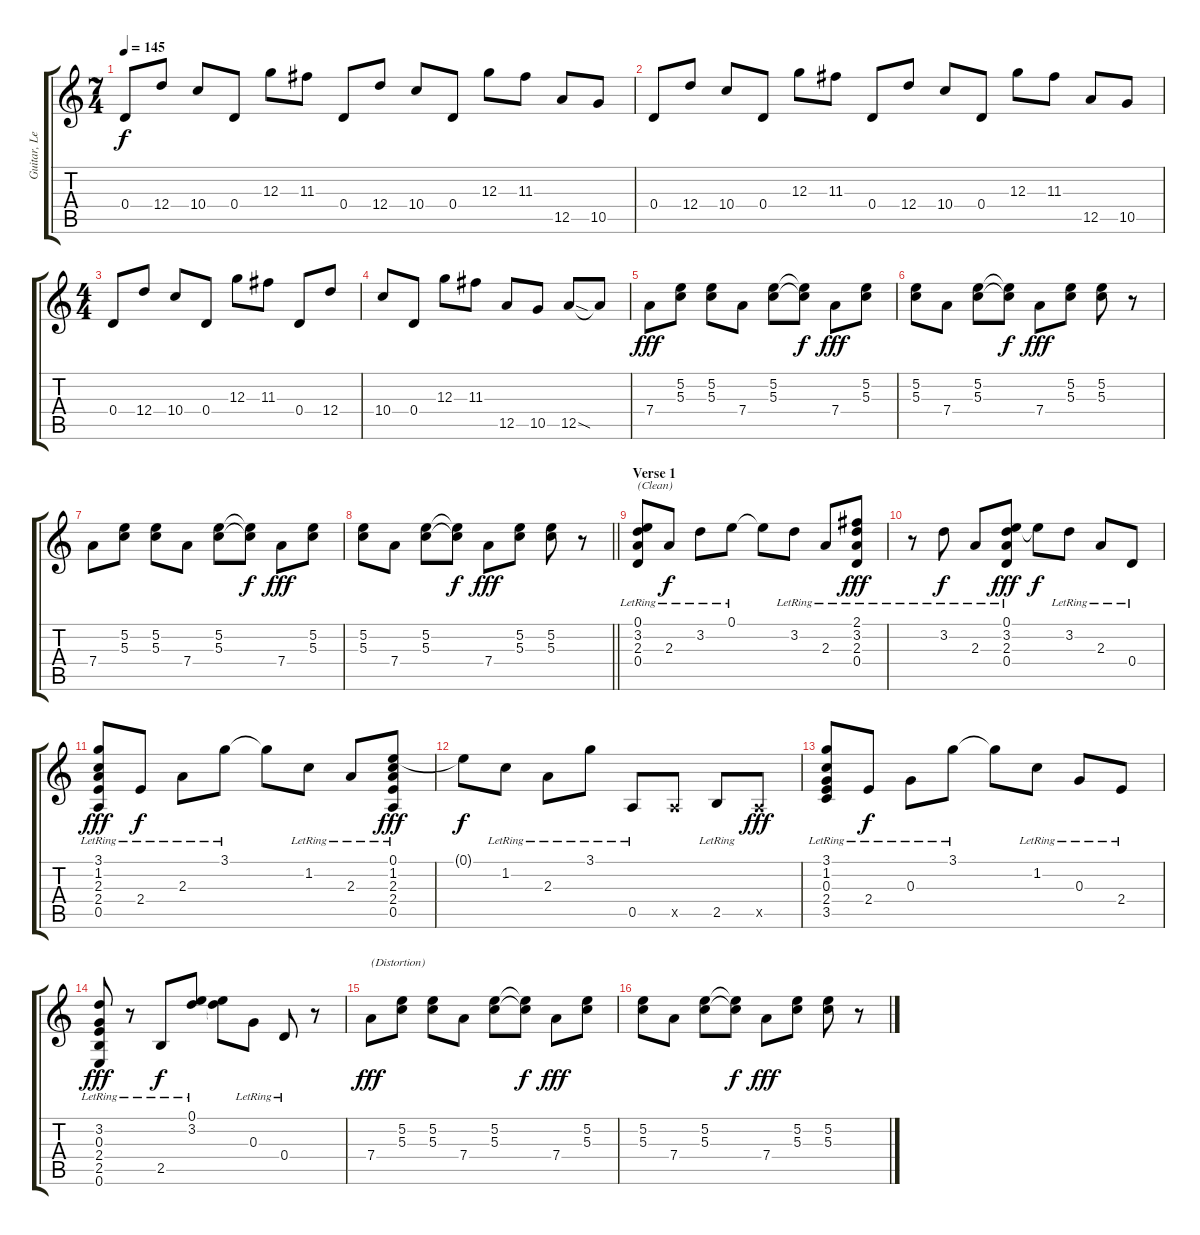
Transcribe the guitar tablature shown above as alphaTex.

\track ("Guitar, Lead" "Guitar, Le") {instrument overdrivenguitar}
\staff {score tabs}
\tuning (E4 B3 G3 D3 A2 E2) {hide}
\ts (7 4)
\tempo 145
\clef g2
\ks c
0.4.8{dy f} 12.4.8 10.4.8 0.4.8 12.3.8 11.3.8 0.4.8 12.4.8 10.4.8 0.4.8 12.3.8 11.3.8 12.5.8 10.5.8 |
0.4.8 12.4.8 10.4.8 0.4.8 12.3.8 11.3.8 0.4.8 12.4.8 10.4.8 0.4.8 12.3.8 11.3.8 12.5.8 10.5.8 |
\ts (4 4)
0.4.8 12.4.8 10.4.8 0.4.8 12.3.8 11.3.8 0.4.8 12.4.8 |
10.4.8 0.4.8 12.3.8 11.3.8 12.5.8 10.5.8 12.5{sod}.8 12.5{t}.8 |
7.4.8{dy fff} (5.2 5.3).8 (5.2 5.3).8 7.4.8 (5.2 5.3).8 (5.2{t} 5.3{t}).8{dy f} 7.4.8{dy fff} (5.2 5.3).8 |
(5.2 5.3).8 7.4.8 (5.2 5.3).8 (5.2{t} 5.3{t}).8{dy f} 7.4.8{dy fff} (5.2 5.3).8 (5.2 5.3).8 r.8 |
7.4.8 (5.2 5.3).8 (5.2 5.3).8 7.4.8 (5.2 5.3).8 (5.2{t} 5.3{t}).8{dy f} 7.4.8{dy fff} (5.2 5.3).8 |
\barLineRight lightlight
(5.2 5.3).8 7.4.8 (5.2 5.3).8 (5.2{t} 5.3{t}).8{dy f} 7.4.8{dy fff} (5.2 5.3).8 (5.2 5.3).8 r.8 |
\section ("" "Verse 1")
(0.1{lr} 3.2{lr} 2.3{lr} 0.4{lr}).8{txt "(Clean)" volume 11 instrument electricguitarclean} 2.3{lr}.8{dy f} 3.2{lr}.8 0.1{lr}.8 0.1{t}.8 3.2{lr}.8 2.3{lr}.8 (2.1 3.2{lr} 2.3{lr} 0.4{lr}).8{dy fff} |
r.8 3.2{lr}.8{dy f} 2.3{lr}.8 (0.1 3.2{lr} 2.3{lr} 0.4{lr}).8{dy fff} 0.1{t}.8{dy f} 3.2{lr}.8 2.3{lr}.8 0.4{lr}.8 |
(3.1{lr} 1.2{lr} 2.3{lr} 2.4{lr} 0.5{lr}).8{dy fff} 2.4{lr}.8{dy f} 2.3{lr}.8 3.1{lr}.8 3.1{t}.8 1.2{lr}.8 2.3{lr}.8 (0.1{lr} 1.2{lr} 2.3{lr} 2.4{lr} 0.5{lr}).8{dy fff} |
0.1{t}.8{dy f} 1.2{lr}.8 2.3{lr}.8 3.1{lr}.8 0.5{lr}.8 0.5{x}.8 2.5{lr}.8 0.5{x}.8{dy fff} |
(3.1{lr} 1.2{lr} 0.3{lr} 2.4{lr} 3.5{lr}).8 2.4{lr}.8{dy f} 0.3{lr}.8 3.1{lr}.8 3.1{t}.8 1.2{lr}.8 0.3{lr}.8 2.4{lr}.8 |
(3.2{lr} 0.3{lr} 2.4{lr} 2.5{lr} 0.6{lr}).8{dy fff} r.8 2.5{lr}.8{dy f} (0.1{lr} 3.2{lr}).8 (0.1{t} 3.2{t}).8 0.3{lr}.8 0.4{lr}.8 r.8 |
7.4.8{txt "(Distortion)" dy fff instrument overdrivenguitar} (5.2 5.3).8 (5.2 5.3).8 7.4.8 (5.2 5.3).8 (5.2{t} 5.3{t}).8{dy f} 7.4.8{dy fff} (5.2 5.3).8 |
(5.2 5.3).8 7.4.8 (5.2 5.3).8 (5.2{t} 5.3{t}).8{dy f} 7.4.8{dy fff} (5.2 5.3).8 (5.2 5.3).8 r.8
